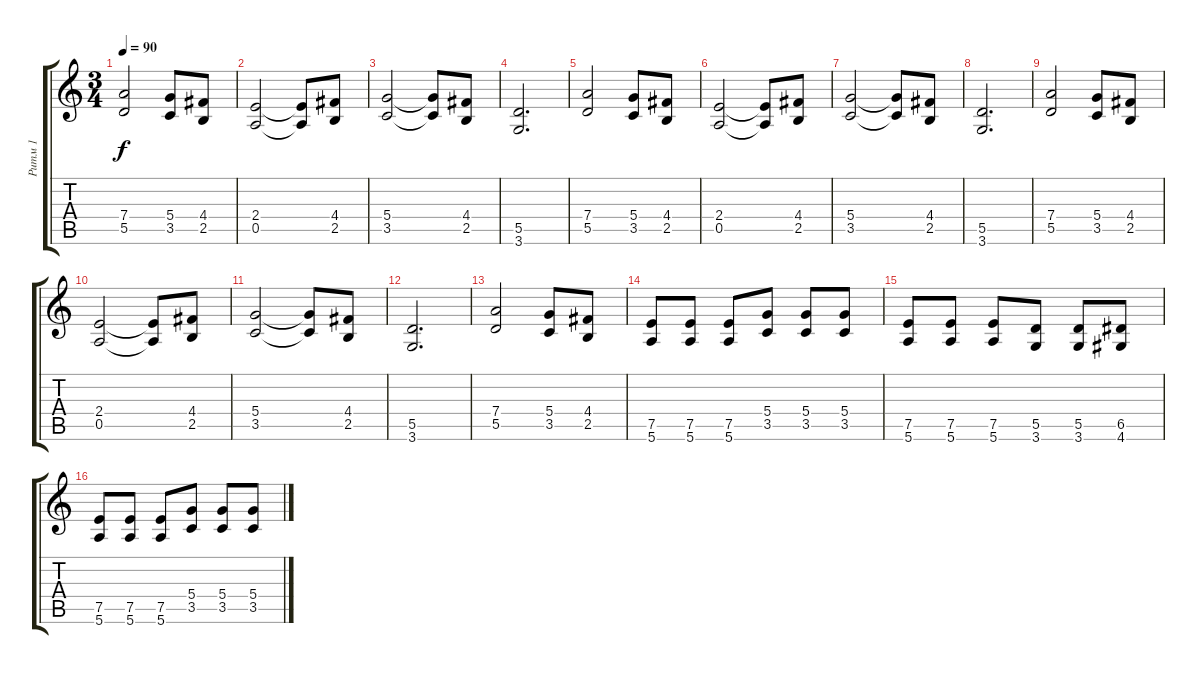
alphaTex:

\track ("Ритм 1" "Ритм 1") {instrument distortionguitar}
\staff {score tabs}
\tuning (E4 B3 G3 D3 A2 E2) {hide}
\ts (3 4)
\tempo 90
\clef g2
\ks c
(7.4 5.5).2{dy f} (5.4 3.5).8 (4.4 2.5).8 |
(2.4 0.5).2 (2.4{t} 0.5{t}).8 (4.4 2.5).8 |
(5.4 3.5).2 (5.4{t} 3.5{t}).8 (4.4 2.5).8 |
(5.5 3.6).2{d} |
(7.4 5.5).2 (5.4 3.5).8 (4.4 2.5).8 |
(2.4 0.5).2 (2.4{t} 0.5{t}).8 (4.4 2.5).8 |
(5.4 3.5).2 (5.4{t} 3.5{t}).8 (4.4 2.5).8 |
(5.5 3.6).2{d} |
(7.4 5.5).2 (5.4 3.5).8 (4.4 2.5).8 |
(2.4 0.5).2 (2.4{t} 0.5{t}).8 (4.4 2.5).8 |
(5.4 3.5).2 (5.4{t} 3.5{t}).8 (4.4 2.5).8 |
(5.5 3.6).2{d} |
(7.4 5.5).2 (5.4 3.5).8 (4.4 2.5).8 |
(7.5 5.6).8 (7.5 5.6).8 (7.5 5.6).8 (5.4 3.5).8 (5.4 3.5).8 (5.4 3.5).8 |
(7.5 5.6).8 (7.5 5.6).8 (7.5 5.6).8 (5.5 3.6).8 (5.5 3.6).8 (6.5 4.6).8 |
(7.5 5.6).8 (7.5 5.6).8 (7.5 5.6).8 (5.4 3.5).8 (5.4 3.5).8 (5.4 3.5).8
